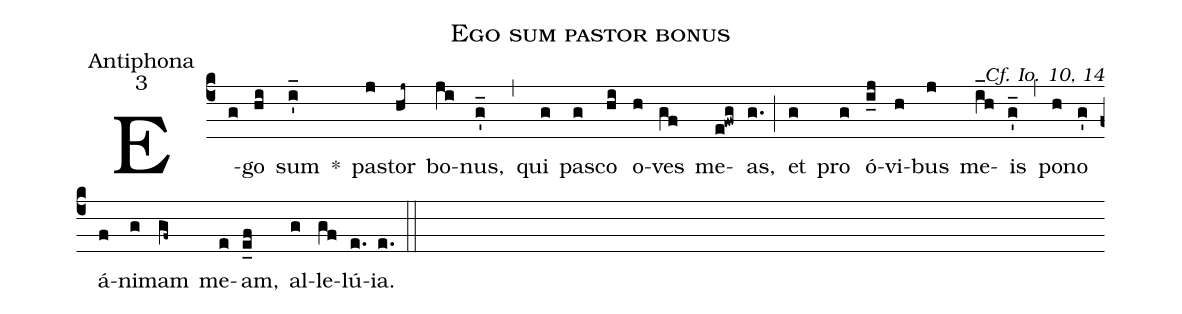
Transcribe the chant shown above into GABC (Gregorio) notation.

name: Ego sum pastor bonus;
office-part: Antiphona;
mode: 3;
commentary: Cf. Io. 10, 14;
%%
(c4)
E(g)go(hi) sum(i'_) *()
pas(j)tor(hj~) bo(ji)nus,(g'_) (,)
qui(g) pas(g)co(hi) o(h)ves(gf) me(e!fwg)as,(g.) (;)
et(g) pro(g) ó(i_j)vi(h)bus(j) me(i_h)is(g'_) (,)
po(h)no(g') á(f)ni(g)mam(gf~) me(e)am,(e_f) al(g)le(gf)lú(e.)ia.(e.) (::)
